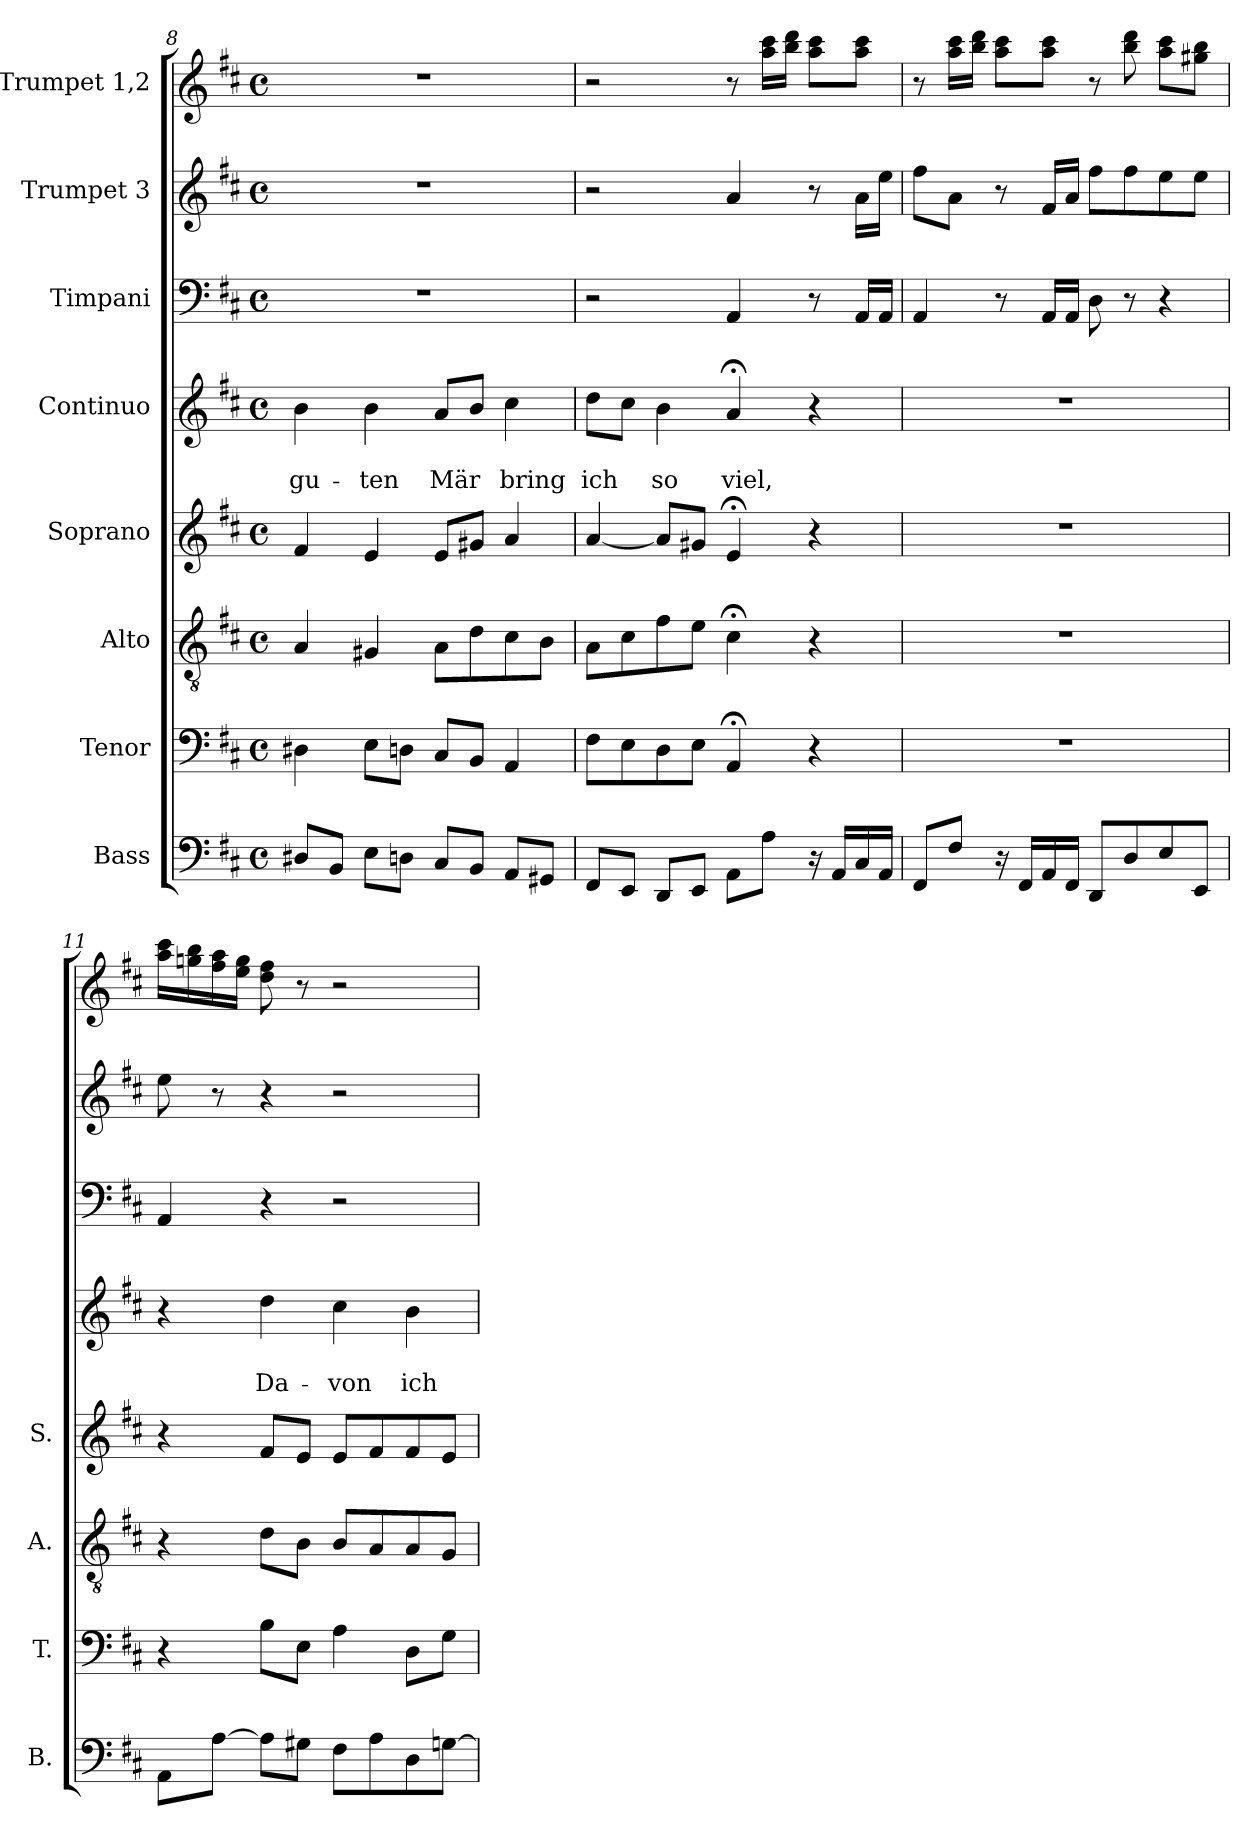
**kern	**kern	**kern	**kern	**kern	**text	**text	**kern	**kern	**kern
*part8	*part7	*part6	*part5	*part4	*part4	*part4	*part3	*part2	*part1
*staff8	*staff7	*staff6	*staff5	*staff4	*staff4	*staff4	*staff3	*staff2	*staff1
*I"Bass	*I"Tenor	*I"Alto	*I"Soprano	*I"Continuo	*	*	*I"Timpani	*I"Trumpet 3	*I"Trumpet 1,2
*I'B.	*I'T.	*I'A.	*I'S.	*	*	*	*	*	*
!!LO:PB:g=z
*clefF4	*clefF4	*clefGv2	*clefG2	*clefG2	*	*	*clefF4	*clefG2	*clefG2
*k[f#c#]	*k[f#c#]	*k[f#c#]	*k[f#c#]	*k[f#c#]	*	*	*k[f#c#]	*k[f#c#]	*k[f#c#]
*D:	*D:	*D:	*D:	*D:	*	*	*D:	*D:	*D:
*M4/4	*M4/4	*M4/4	*M4/4	*M4/4	*	*	*M4/4	*M4/4	*M4/4
*met(c)	*met(c)	*met(c)	*met(c)	*met(c)	*	*	*met(c)	*met(c)	*met(c)
=8	=8	=8	=8	=8	=8	=8	=8	=8	=8
8D#X/L	4D#X\	4A/	4f#/	4b\	.	gu-	1r	1r	1r
8BB/J	.	.	.	.	.	.	.	.	.
8E\L	8E\L	4G#X/	4e/	4b\	.	-ten	.	.	.
8Dn\J	8Dn\J	.	.	.	.	.	.	.	.
8C#/L	8C#/L	8A\L	8e/L	8a/L	.	Mär	.	.	.
8BB/J	8BB/J	8d\	8g#X/J	8b/J	.	.	.	.	.
8AA/L	4AA/	8c#\	4a/	4cc#\	.	bring	.	.	.
8GG#X/J	.	8B\J	.	.	.	.	.	.	.
=9	=9	=9	=9	=9	=9	=9	=9	=9	=9
8FF#/L	8F#\L	8A\L	[4a/	8dd\L	.	ich	2r	2r	2r
8EE/J	8E\	8c#\	.	8cc#\J	.	.	.	.	.
8DD/L	8D\	8f#\	8a/L]	4b\	.	so	.	.	.
8EE/J	8E\J	8e\J	8g#X/J	.	.	.	.	.	.
8AA\L	4AA;</	4c#;<\	4e;</	4a;</	.	viel,	4AA/	4a/	8r
8A\J	.	.	.	.	.	.	.	.	16aa\ 16ccc#\LL
.	.	.	.	.	.	.	.	.	16bb\ 16ddd\JJ
16r	4r	4r	4r	4r	.	.	8r	8r	8aa\ 8ccc#\L
16AA/LL	.	.	.	.	.	.	.	.	.
16C#/	.	.	.	.	.	.	16AA/LL	16a\LL	8aa\ 8ccc#\J
16AA/JJ	.	.	.	.	.	.	16AA/JJ	16ee\JJ	.
=10	=10	=10	=10	=10	=10	=10	=10	=10	=10
8FF#/L	1r	1r	1r	1r	.	.	4AA/	8ff#\L	8r
8F#/J	.	.	.	.	.	.	.	8a\J	16aa\ 16ccc#\LL
.	.	.	.	.	.	.	.	.	16bb\ 16ddd\JJ
16r	.	.	.	.	.	.	8r	8r	8aa\ 8ccc#\L
16FF#/LL	.	.	.	.	.	.	.	.	.
16AA/	.	.	.	.	.	.	16AA/LL	16f#/LL	8aa\ 8ccc#\J
16FF#/JJ	.	.	.	.	.	.	16AA/JJ	16a/JJ	.
8DD/L	.	.	.	.	.	.	8D\	8ff#\L	8r
8D/	.	.	.	.	.	.	8r	8ff#\	8bb\ 8ddd\
8E/	.	.	.	.	.	.	4r	8ee\	8aa\ 8ccc#\L
8EE/J	.	.	.	.	.	.	.	8ee\J	8gg#X\ 8bb\J
=11	=11	=11	=11	=11	=11	=11	=11	=11	=11
8AA\L	4r	4r	4r	4r	.	.	4AA/	8ee\	16aa\ 16ccc#\LL
.	.	.	.	.	.	.	.	.	16ggn\ 16bb\
[8A\J	.	.	.	.	.	.	.	8r	16ff#\ 16aa\
.	.	.	.	.	.	.	.	.	16ee\ 16gg\JJ
8A\L]	8B\L	8d\L	8f#/L	4dd\	.	Da-	4r	4r	8dd\ 8ff#\
8G#X\J	8E\J	8B\J	8e/J	.	.	.	.	.	8r
8F#\L	4A\	8B/L	8e/L	4cc#\	.	-von	2r	2r	2r
8A\	.	8A/	8f#/	.	.	.	.	.	.
8D\	8D\L	8A/	8f#/	4b\	.	ich	.	.	.
[8Gn\J	8G\J	8G/J	8e/J	.	.	.	.	.	.
=	=	=	=	=	=	=	=	=	=
*-	*-	*-	*-	*-	*-	*-	*-	*-	*-
